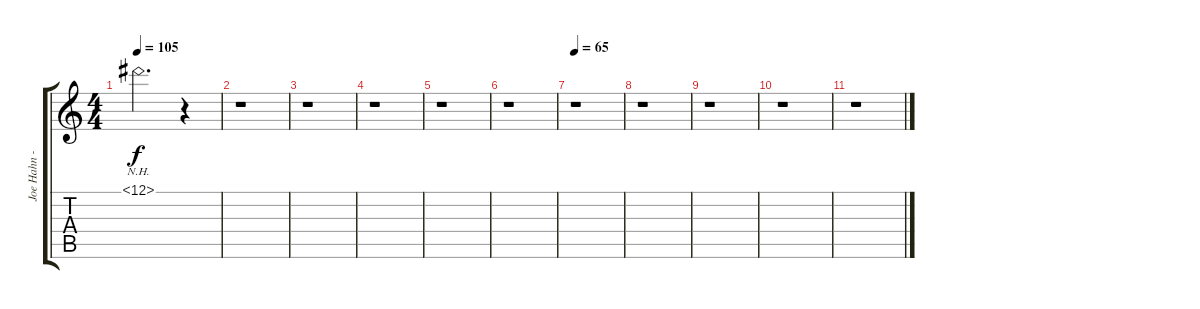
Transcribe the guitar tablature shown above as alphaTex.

\track ("Joe Hahn - Sample [Guitar]" "Joe Hahn -") {instrument overdrivenguitar}
\staff {score tabs}
\tuning (Eb4 Bb3 Gb3 Db3 Ab2 Db2) {hide}
\ts (4 4)
\tempo 105
\clef g2
\ks c
12.1{nh}.2{d dy f} r.4 |
r.1 |
r.1 |
r.1 |
r.1 |
r.1 |
\tempo 65
r.1 |
r.1 |
r.1 |
r.1 |
r.1
